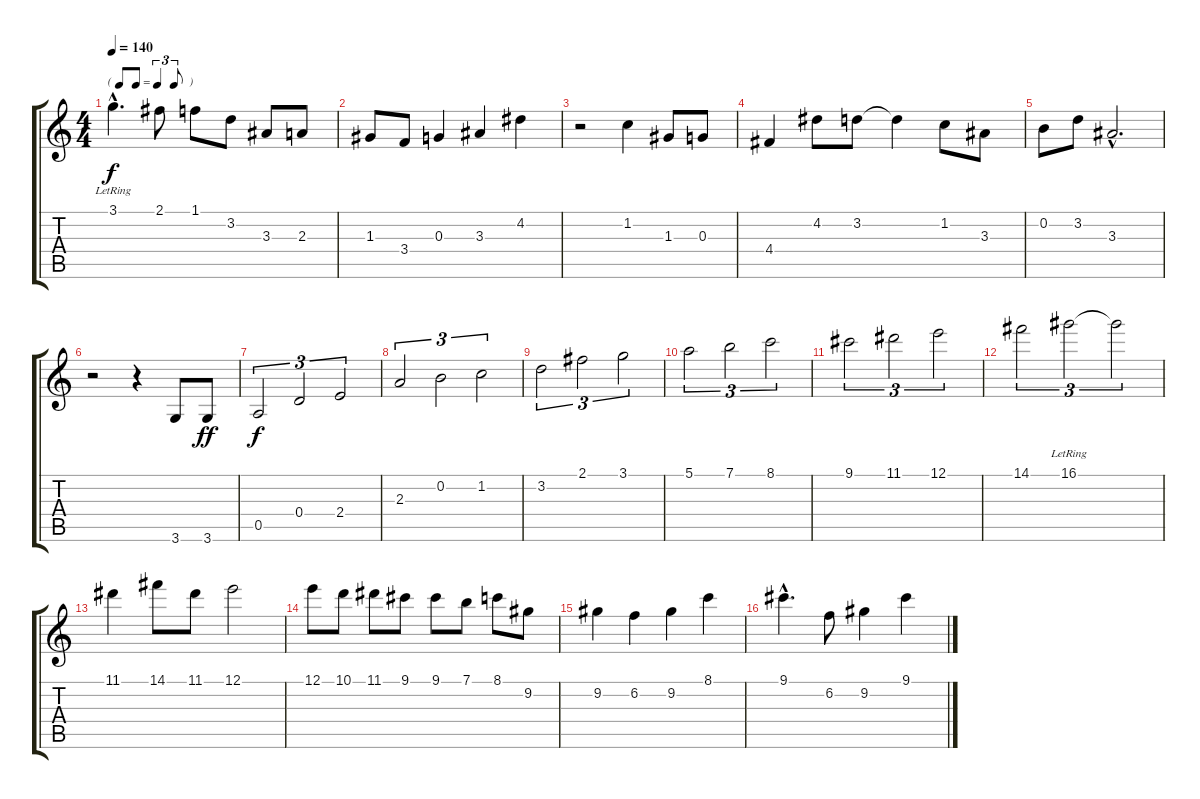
\track "" {instrument electricbasspick}
\staff {score tabs}
\tuning (E4 B3 G3 D3 A2 E2) {hide}
\ts (4 4)
\tf triplet8th
\tempo 140
\clef g2
\ks c
3.1{hac lr}.4{d dy f} 2.1.8 1.1.8 3.2.8 3.3.8 2.3.8 |
1.3.8 3.4.8 0.3.4 3.3.4 4.2.4 |
r.2 1.2.4 1.3.8 0.3.8 |
4.4.4 4.2.8 3.2.8 3.2{t}.4 1.2.8 3.3.8 |
0.2.8 3.2.8 3.3{hac}.2{d} |
r.2 r.4 3.6.8 3.6.8{dy ff} |
0.5.2{tu (3 2) dy f} 0.4.2{tu (3 2)} 2.4.2{tu (3 2)} |
2.3.2{tu (3 2)} 0.2.2{tu (3 2)} 1.2.2{tu (3 2)} |
3.2.2{tu (3 2)} 2.1.2{tu (3 2)} 3.1.2{tu (3 2)} |
5.1.2{tu (3 2)} 7.1.2{tu (3 2)} 8.1.2{tu (3 2)} |
9.1.2{tu (3 2)} 11.1.2{tu (3 2)} 12.1.2{tu (3 2)} |
14.1.2{tu (3 2)} 16.1{lr}.2{tu (3 2)} 16.1{t}.2{tu (3 2)} |
11.1.4 14.1.8 11.1.8 12.1.2 |
12.1.8 10.1.8 11.1.8 9.1.8 9.1.8 7.1.8 8.1.8 9.2.8 |
9.2.4 6.2.4 9.2.4 8.1.4 |
9.1{hac}.4{d} 6.2.8 9.2.4 9.1.4
